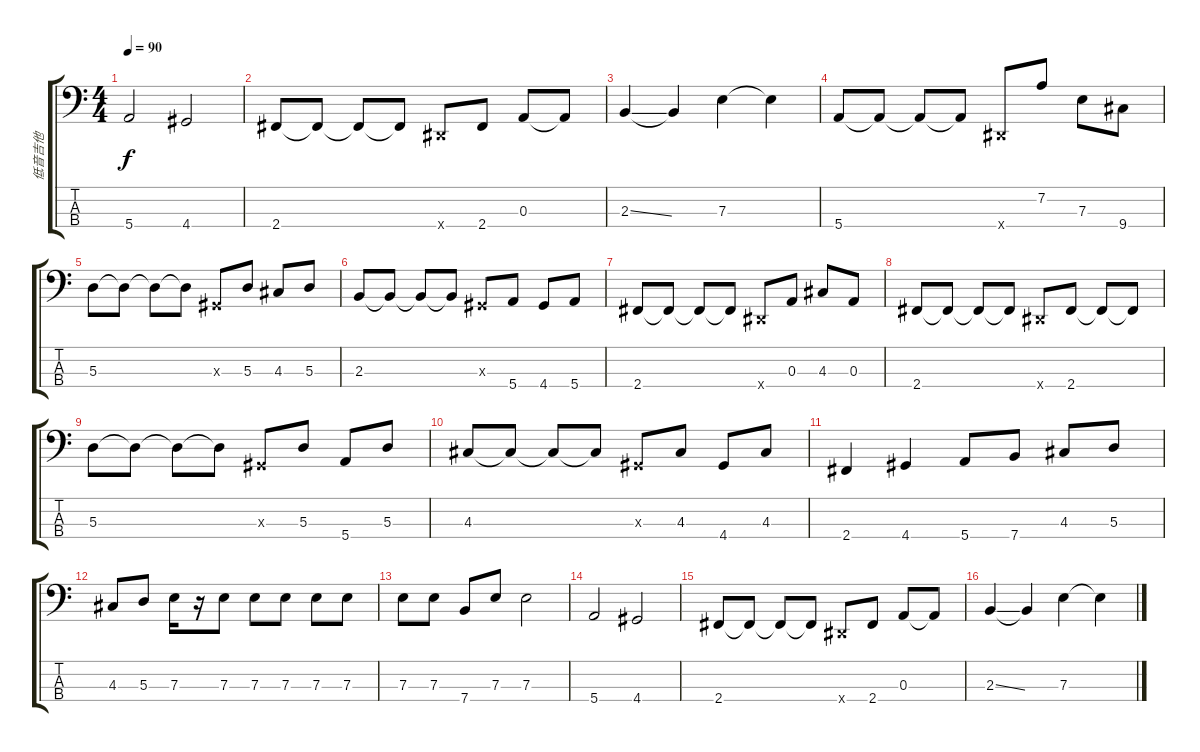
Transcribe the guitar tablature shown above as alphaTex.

\track ("低音吉他" "低音吉他") {instrument electricbassfinger}
\staff {score tabs}
\tuning (G2 D2 A1 E1) {hide}
\ts (4 4)
\tempo 90
\clef f4
\ks c
5.4.2{dy f} 4.4.2 |
2.4.8 2.4{t}.8 2.4{t}.8 2.4{t}.8 -1.4{x}.8 2.4.8 0.3.8 0.3{t}.8 |
2.3{ss}.4 2.3{t}.4 7.3.4 7.3{t}.4 |
5.4.8 5.4{t}.8 5.4{t}.8 5.4{t}.8 -1.4{x}.8 7.2.8 7.3.8 9.4.8 |
5.3.8 5.3{t}.8 5.3{t}.8 5.3{t}.8 -1.3{x}.8 5.3.8 4.3.8 5.3.8 |
2.3.8 2.3{t}.8 2.3{t}.8 2.3{t}.8 -1.3{x}.8 5.4.8 4.4.8 5.4.8 |
2.4.8 2.4{t}.8 2.4{t}.8 2.4{t}.8 -1.4{x}.8 0.3.8 4.3.8 0.3.8 |
2.4.8 2.4{t}.8 2.4{t}.8 2.4{t}.8 -1.4{x}.8 2.4.8 2.4{t}.8 2.4{t}.8 |
5.3.8 5.3{t}.8 5.3{t}.8 5.3{t}.8 -1.3{x}.8 5.3.8 5.4.8 5.3.8 |
4.3.8 4.3{t}.8 4.3{t}.8 4.3{t}.8 -1.3{x}.8 4.3.8 4.4.8 4.3.8 |
2.4.4 4.4.4 5.4.8 7.4.8 4.3.8 5.3.8 |
4.3.8 5.3.8 7.3.16 r.16 7.3.8 7.3.8 7.3.8 7.3.8 7.3.8 |
7.3.8 7.3.8 7.4.8 7.3.8 7.3.2 |
5.4.2 4.4.2 |
2.4.8 2.4{t}.8 2.4{t}.8 2.4{t}.8 -1.4{x}.8 2.4.8 0.3.8 0.3{t}.8 |
2.3{ss}.4 2.3{t}.4 7.3.4 7.3{t}.4
